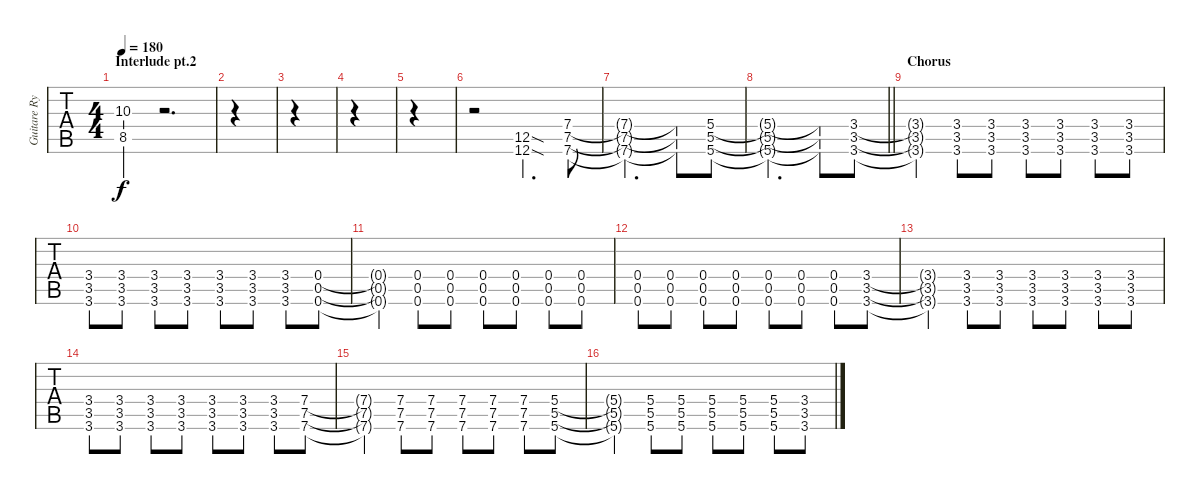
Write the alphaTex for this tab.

\track ("Guitare Rythm 2" "Guitare Ry") {instrument distortionguitar}
\staff {tabs}
\tuning (D4 A3 F3 C3 G2 C2) {hide}
\ts (4 4)
\section ("" "Interlude pt.2")
\tempo 180
\clef g2
\ks c
(10.3{t} 8.5{t}).4{dy f} r.2{d} |
|
|
|
|
r.2 (12.5{sod} 12.6{sod}).4{d} (7.4 7.5 7.6).8 |
(7.4{t} 7.5{t} 7.6{t}).2{d} (7.4{t} 7.5{t} 7.6{t}).8 (5.4 5.5 5.6).8 |
\barLineRight lightlight
(5.4{t} 5.5{t} 5.6{t}).2{d} (5.4{t} 5.5{t} 5.6{t}).8 (3.4 3.5 3.6).8 |
\section ("" "Chorus")
(3.4{t} 3.5{t} 3.6{t}).4 (3.4 3.5 3.6).8 (3.4 3.5 3.6).8 (3.4 3.5 3.6).8 (3.4 3.5 3.6).8 (3.4 3.5 3.6).8 (3.4 3.5 3.6).8 |
(3.4 3.5 3.6).8 (3.4 3.5 3.6).8 (3.4 3.5 3.6).8 (3.4 3.5 3.6).8 (3.4 3.5 3.6).8 (3.4 3.5 3.6).8 (3.4 3.5 3.6).8 (0.4 0.5 0.6).8 |
(0.4{t} 0.5{t} 0.6{t}).4 (0.4 0.5 0.6).8 (0.4 0.5 0.6).8 (0.4 0.5 0.6).8 (0.4 0.5 0.6).8 (0.4 0.5 0.6).8 (0.4 0.5 0.6).8 |
(0.4 0.5 0.6).8 (0.4 0.5 0.6).8 (0.4 0.5 0.6).8 (0.4 0.5 0.6).8 (0.4 0.5 0.6).8 (0.4 0.5 0.6).8 (0.4 0.5 0.6).8 (3.4 3.5 3.6).8 |
(3.4{t} 3.5{t} 3.6{t}).4 (3.4 3.5 3.6).8 (3.4 3.5 3.6).8 (3.4 3.5 3.6).8 (3.4 3.5 3.6).8 (3.4 3.5 3.6).8 (3.4 3.5 3.6).8 |
(3.4 3.5 3.6).8 (3.4 3.5 3.6).8 (3.4 3.5 3.6).8 (3.4 3.5 3.6).8 (3.4 3.5 3.6).8 (3.4 3.5 3.6).8 (3.4 3.5 3.6).8 (7.4 7.5 7.6).8 |
(7.4{t} 7.5{t} 7.6{t}).4 (7.4 7.5 7.6).8 (7.4 7.5 7.6).8 (7.4 7.5 7.6).8 (7.4 7.5 7.6).8 (7.4 7.5 7.6).8 (5.4 5.5 5.6).8 |
(5.4{t} 5.5{t} 5.6{t}).4 (5.4 5.5 5.6).8 (5.4 5.5 5.6).8 (5.4 5.5 5.6).8 (5.4 5.5 5.6).8 (5.4 5.5 5.6).8 (3.4 3.5 3.6).8
